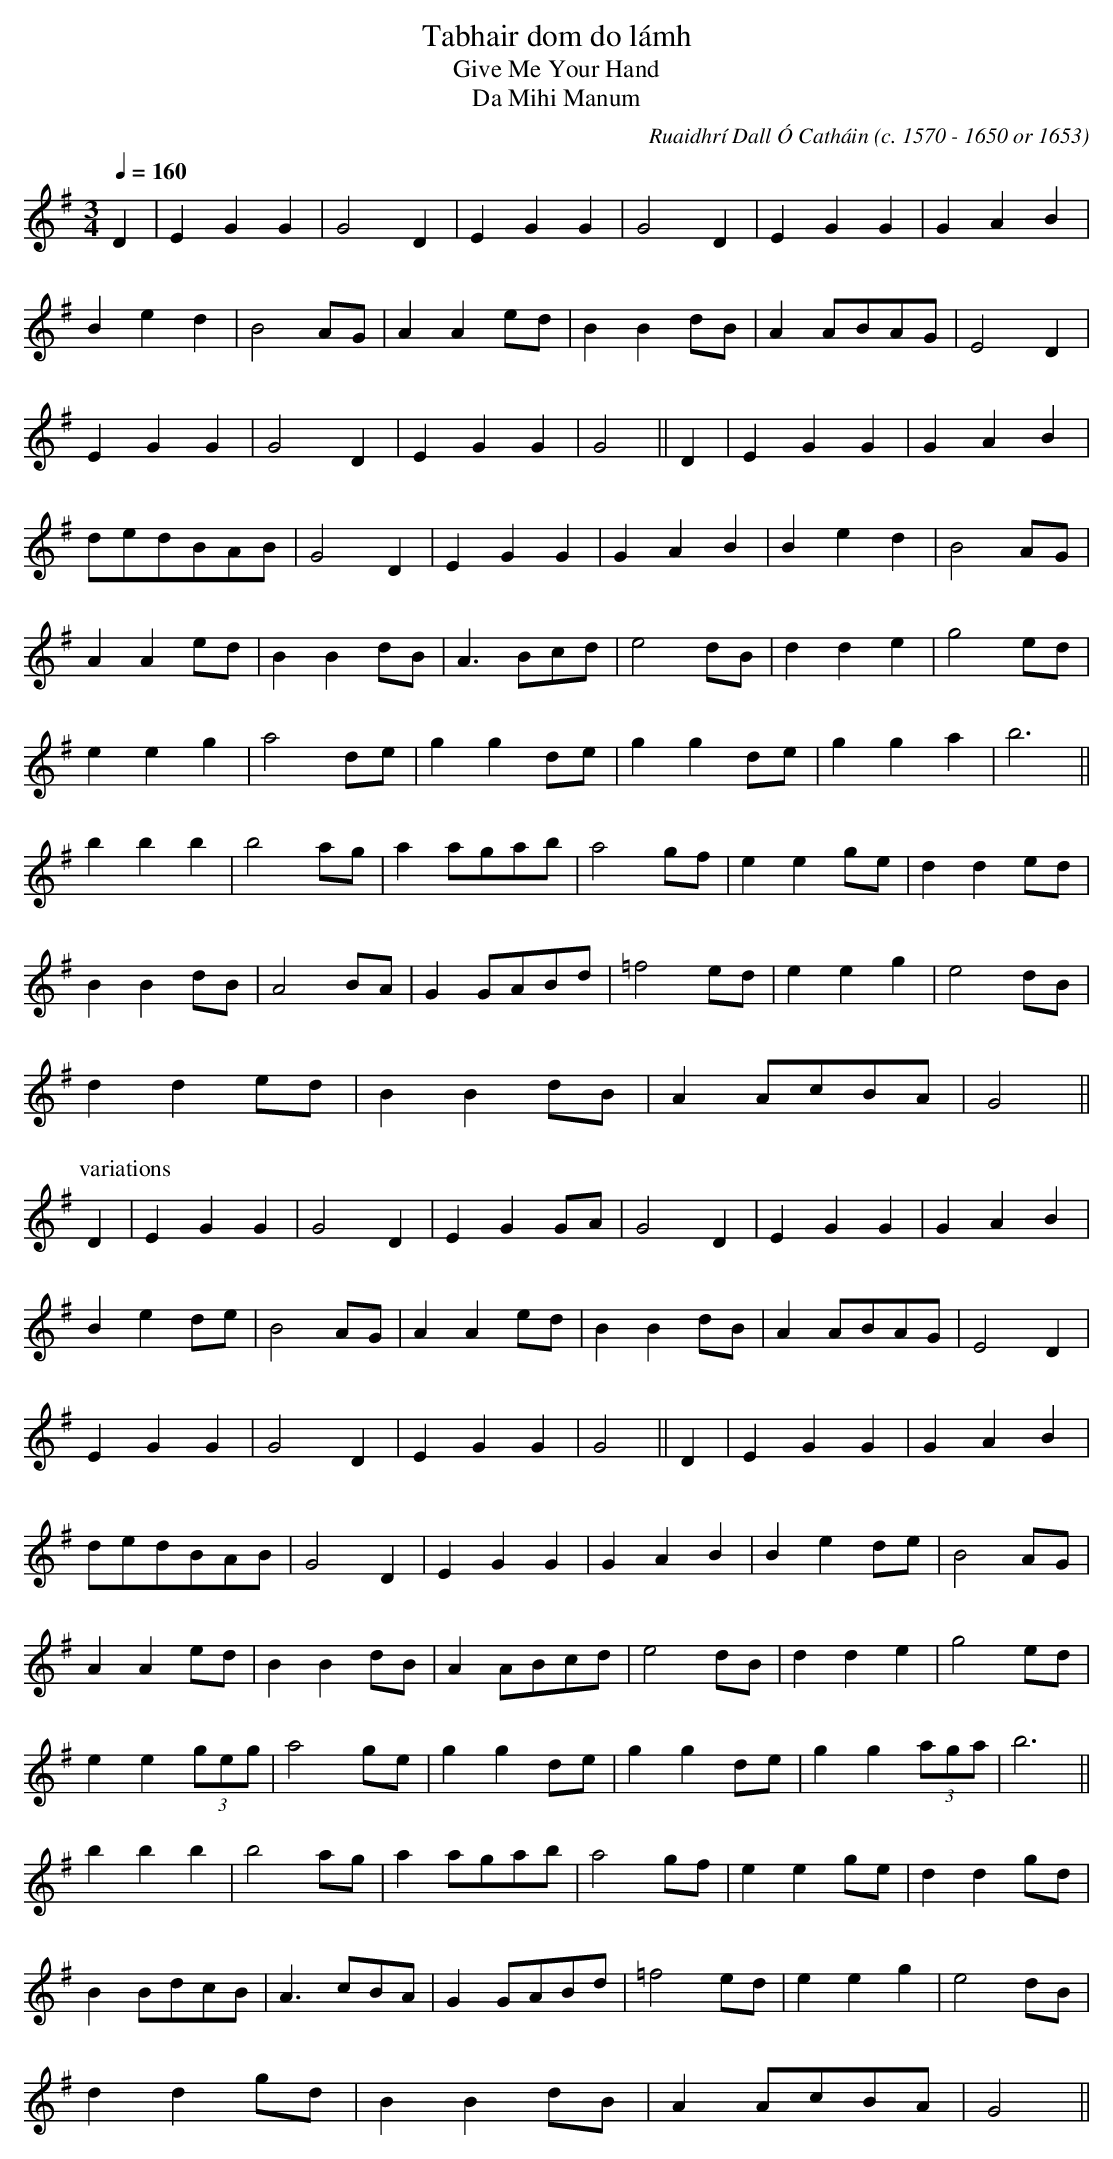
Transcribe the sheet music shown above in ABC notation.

X:1
T:Tabhair dom do l\'amh
T:Give Me Your Hand
T:Da Mihi Manum
C:Ruaidhr\'i Dall \'O Cath\'ain (c. 1570 - 1650 or 1653)
M:3/4
L:1/8
Q:1/4=160
K:G
D2 | E2G2G2 | G4D2 | E2G2G2 | G4D2 | E2G2G2 | G2A2B2 |
B2e2d2 | B4AG | A2A2ed | B2B2dB | A2ABAG | E4D2 |
E2G2G2 | G4D2 | E2G2G2 | G4 || D2 | E2G2G2 | G2A2B2 |
dedBAB | G4D2 | E2G2G2 | G2A2B2 | B2e2d2 | B4AG |
A2A2ed | B2B2dB | A3Bcd | e4dB | d2d2e2 | g4ed |
e2e2g2 | a4de | g2g2de | g2g2de | g2g2a2 | b6 ||
b2b2b2 | b4ag | a2agab | a4gf | e2e2ge | d2d2ed |
B2B2dB | A4BA | G2GABd | =f4ed | e2e2g2 | e4dB |
d2d2ed | B2B2dB | A2AcBA | G4 ||
P:variations
D2 | E2G2G2 | G4D2 | E2G2GA | G4D2 | E2G2G2 | G2A2B2 |
B2e2de | B4AG | A2A2ed | B2B2dB | A2ABAG | E4D2 |
E2G2G2 | G4D2 | E2G2G2 | G4 || D2 | E2G2G2 | G2A2B2 |
dedBAB | G4D2 | E2G2G2 | G2A2B2 | B2e2de | B4AG |
A2A2ed | B2B2dB | A2ABcd | e4dB | d2d2e2 | g4ed |
e2e2 (3geg | a4ge | g2g2de | g2g2de | g2g2 (3aga | b6 ||
b2b2b2 | b4ag | a2agab | a4gf | e2e2ge | d2d2gd |
B2BdcB | A3cBA | G2GABd | =f4ed | e2e2g2 | e4dB |
d2d2gd | B2B2dB | A2AcBA | G4 ||
